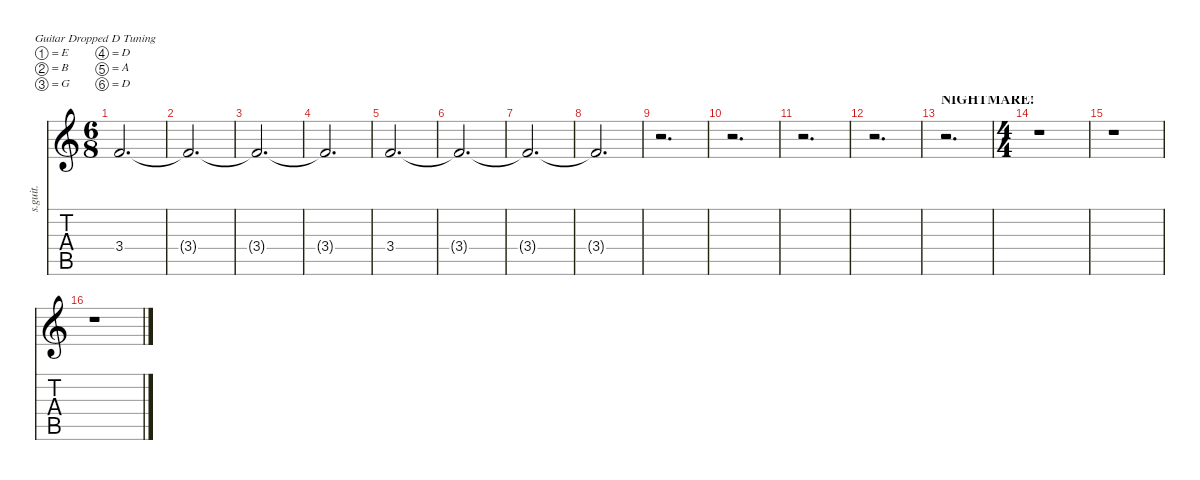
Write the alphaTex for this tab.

\defaultSystemsLayout 4
\hideDynamics
\bracketExtendMode nobrackets
\track ("Violin" "s.guit.") {instrument violin}
\staff {score tabs}
\tuning (E4 B3 G3 D3 A2 D2)
\displaytranspose 12
\ts (6 8)
\tempo (130 hide)
\clef g2
\ks c
3.4.2{d lyrics (0 "") lyrics (1 "") lyrics (2 "") lyrics (3 "") lyrics (4 "") dy f} |
3.4{t}.2{d lyrics (0 "") lyrics (1 "") lyrics (2 "") lyrics (3 "") lyrics (4 "")} |
3.4{t}.2{d lyrics (0 "") lyrics (1 "") lyrics (2 "") lyrics (3 "") lyrics (4 "")} |
3.4{t}.2{d lyrics (0 "") lyrics (1 "") lyrics (2 "") lyrics (3 "") lyrics (4 "")} |
3.4.2{d lyrics (0 "") lyrics (1 "") lyrics (2 "") lyrics (3 "") lyrics (4 "")} |
3.4{t}.2{d lyrics (0 "") lyrics (1 "") lyrics (2 "") lyrics (3 "") lyrics (4 "")} |
3.4{t}.2{d lyrics (0 "") lyrics (1 "") lyrics (2 "") lyrics (3 "") lyrics (4 "")} |
3.4{t}.2{d lyrics (0 "") lyrics (1 "") lyrics (2 "") lyrics (3 "") lyrics (4 "")} |
r.2{d} |
r.2{d} |
r.2{d} |
r.2{d} |
\section ("" "NIGHTMARE!")
r.2{d} |
\ts (4 4)
\beaming (8 2 2 2 2)
r.1 |
r.1 |
r.1
